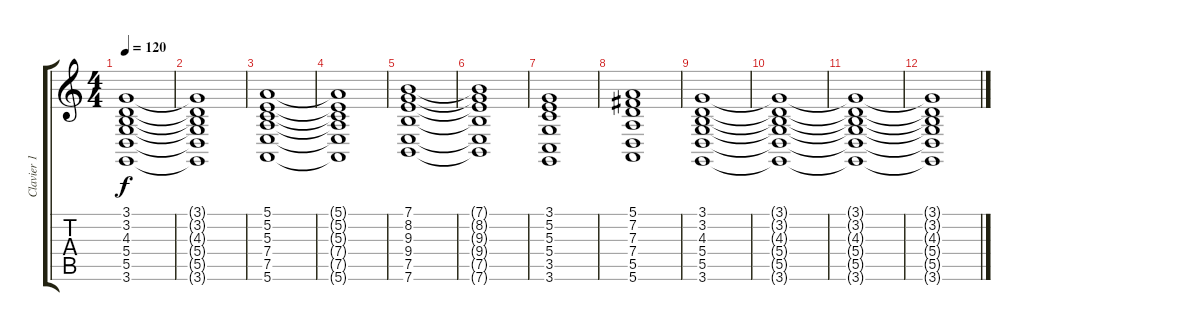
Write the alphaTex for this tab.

\track ("Clavier 1" "Clavier 1") {instrument stringensemble1}
\staff {score tabs}
\tuning (E4 B3 G3 D3 A2 E2) {hide}
\ts (4 4)
\tempo 120
\clef g2
\ks c
(3.1 3.2 4.3 5.4 5.5 3.6).1{dy f} |
(3.1{t} 3.2{t} 4.3{t} 5.4{t} 5.5{t} 3.6{t}).1 |
(5.1 5.2 5.3 7.4 7.5 5.6).1 |
(5.1{t} 5.2{t} 5.3{t} 7.4{t} 7.5{t} 5.6{t}).1 |
(7.1 8.2 9.3 9.4 7.5 7.6).1 |
(7.1{t} 8.2{t} 9.3{t} 9.4{t} 7.5{t} 7.6{t}).1 |
(3.1 5.2 5.3 5.4 3.5 3.6).1 |
(5.1 7.2 7.3 7.4 5.5 5.6).1 |
(3.1 3.2 4.3 5.4 5.5 3.6).1 |
(3.1{t} 3.2{t} 4.3{t} 5.4{t} 5.5{t} 3.6{t}).1 |
(3.1{t} 3.2{t} 4.3{t} 5.4{t} 5.5{t} 3.6{t}).1 |
(3.1{t} 3.2{t} 4.3{t} 5.4{t} 5.5{t} 3.6{t}).1
